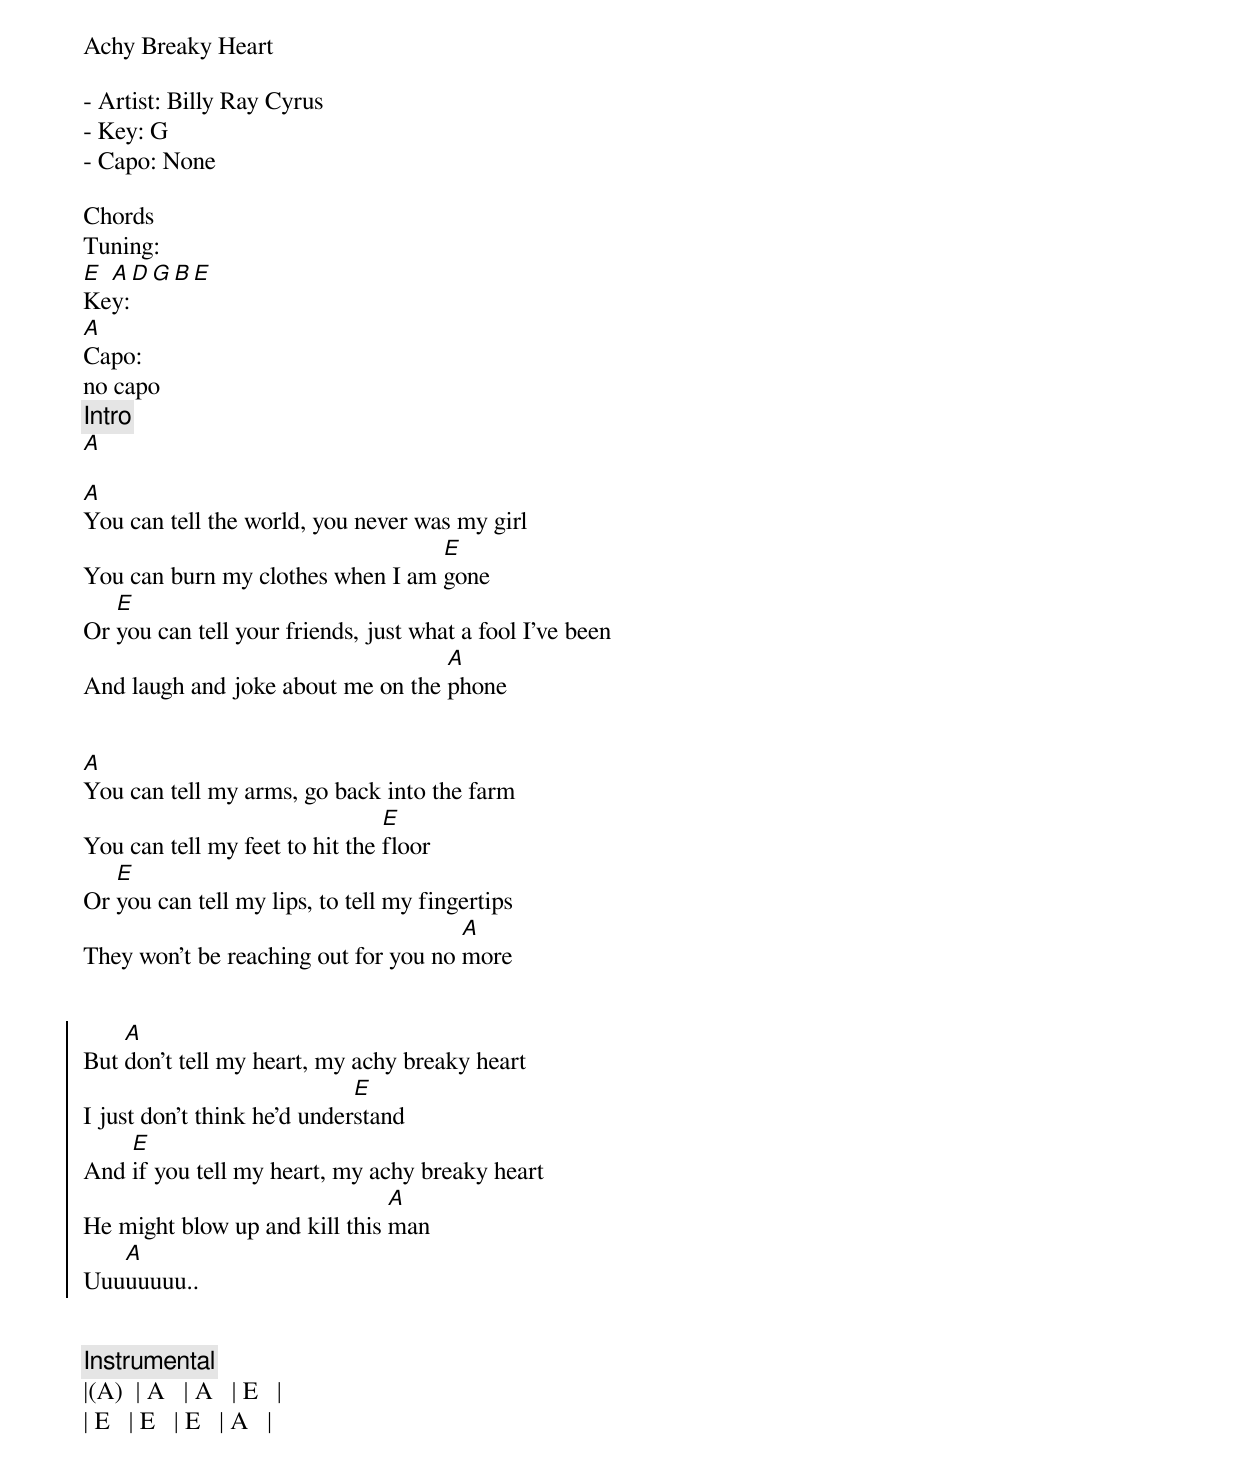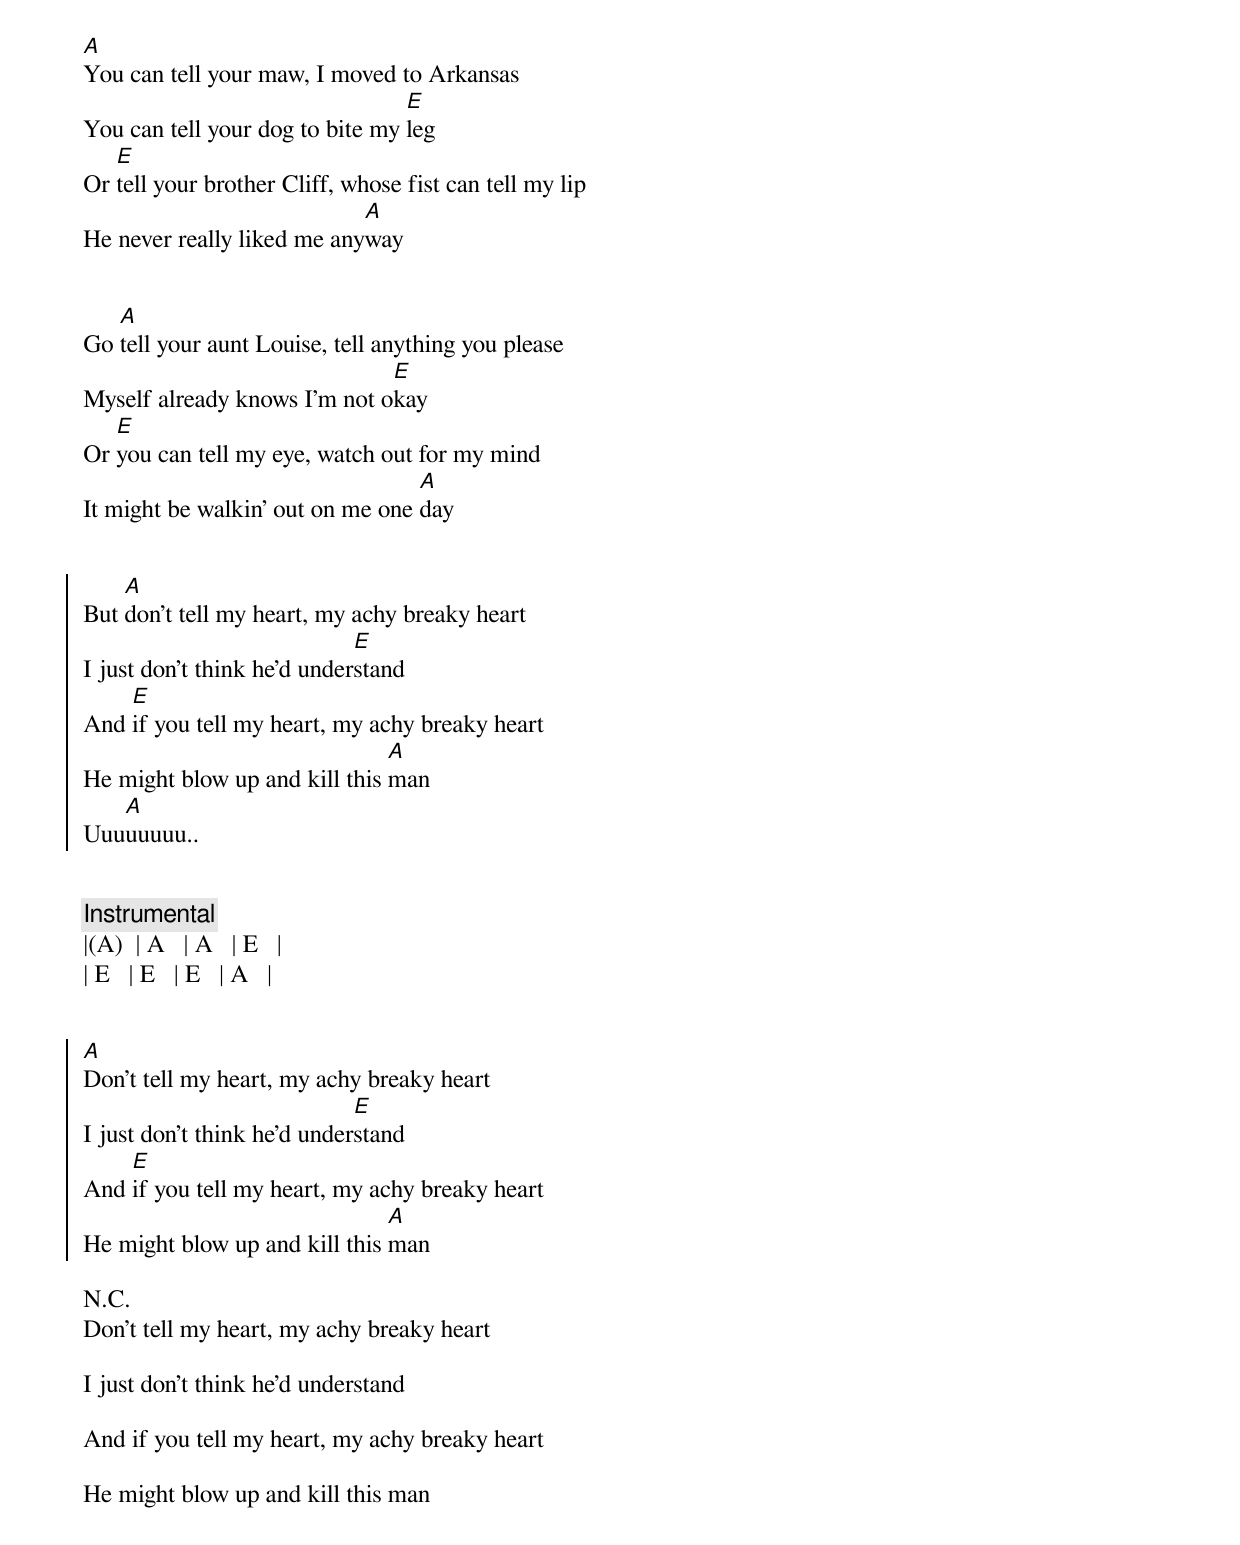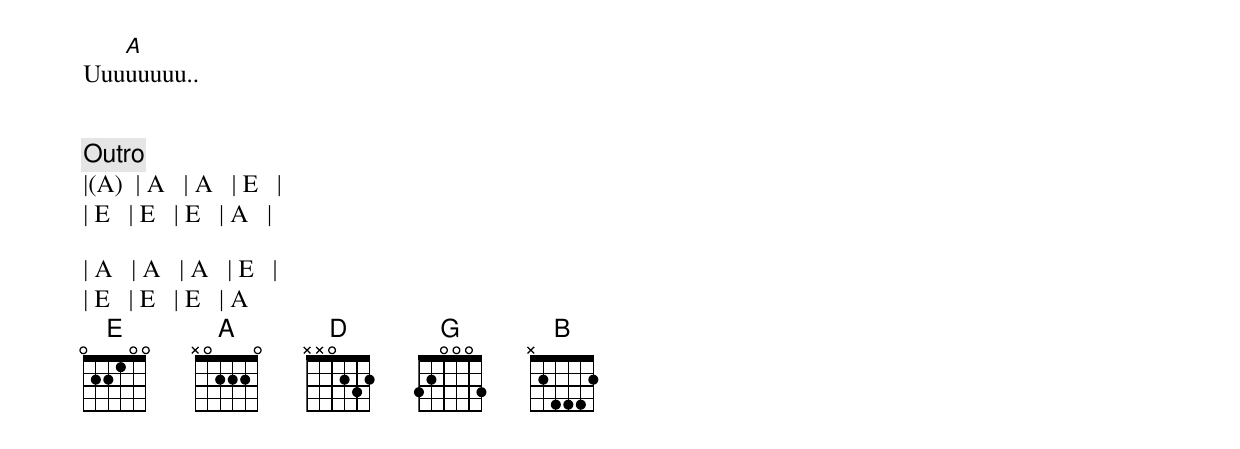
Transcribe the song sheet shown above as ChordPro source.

Achy Breaky Heart

- Artist: Billy Ray Cyrus
- Key: G
- Capo: None

Chords
Tuning:
[E]Ke[A]y:[D][G][B][E]
[A]Capo:
no capo
{comment: Intro}
[A]

{start_of_verse}
[A]You can tell the world, you never was my girl
You can burn my clothes when I am [E]gone
Or [E]you can tell your friends, just what a fool I've been
And laugh and joke about me on the [A]phone
{end_of_verse}


{start_of_verse}
[A]You can tell my arms, go back into the farm
You can tell my feet to hit the [E]floor
Or [E]you can tell my lips, to tell my fingertips
They won't be reaching out for you no [A]more
{end_of_verse}


{start_of_chorus}
But [A]don't tell my heart, my achy breaky heart
I just don't think he'd under[E]stand
And [E]if you tell my heart, my achy breaky heart
He might blow up and kill this [A]man
Uuu[A]uuuuu..
{end_of_chorus}


{comment: Instrumental}
|(A)  | A   | A   | E   |
| E   | E   | E   | A   |


{start_of_verse}
[A]You can tell your maw, I moved to Arkansas
You can tell your dog to bite my [E]leg
Or [E]tell your brother Cliff, whose fist can tell my lip
He never really liked me any[A]way
{end_of_verse}


{start_of_verse}
Go [A]tell your aunt Louise, tell anything you please
Myself already knows I'm not o[E]kay
Or [E]you can tell my eye, watch out for my mind
It might be walkin' out on me one [A]day
{end_of_verse}


{start_of_chorus}
But [A]don't tell my heart, my achy breaky heart
I just don't think he'd under[E]stand
And [E]if you tell my heart, my achy breaky heart
He might blow up and kill this [A]man
Uuu[A]uuuuu..
{end_of_chorus}


{comment: Instrumental}
|(A)  | A   | A   | E   |
| E   | E   | E   | A   |


{start_of_chorus}
[A]Don't tell my heart, my achy breaky heart
I just don't think he'd under[E]stand
And [E]if you tell my heart, my achy breaky heart
He might blow up and kill this [A]man
{end_of_chorus}

N.C.
Don't tell my heart, my achy breaky heart

I just don't think he'd understand

And if you tell my heart, my achy breaky heart

He might blow up and kill this man
Uuu[A]uuuuu..


{comment: Outro}
|(A)  | A   | A   | E   |
| E   | E   | E   | A   |

| A   | A   | A   | E   |
| E   | E   | E   | A
